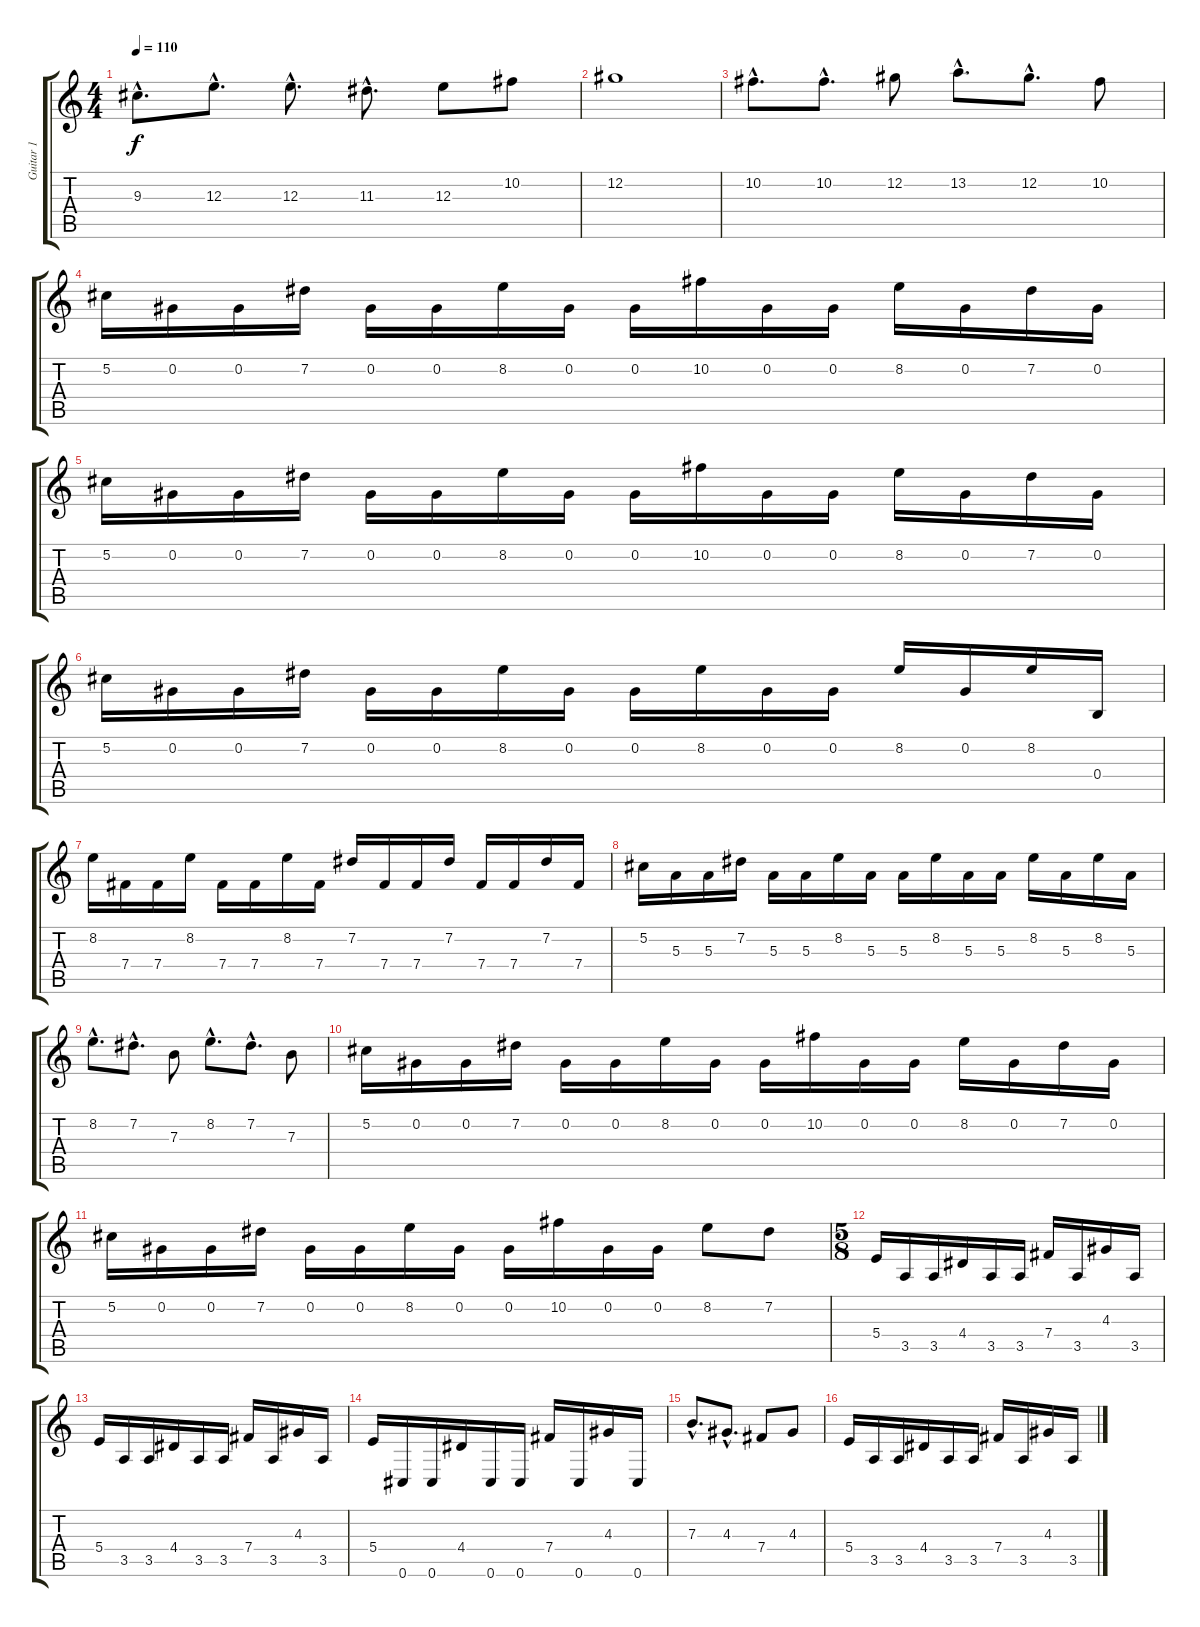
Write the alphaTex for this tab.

\track ("Guitar 1" "Guitar 1") {instrument distortionguitar}
\staff {score tabs}
\tuning (Db4 Ab3 E3 B2 Gb2 Db2) {hide}
\ts (4 4)
\tempo 110
\clef g2
\ks c
9.3{hac}.8{d dy f} 12.3{hac}.8{d} 12.3{hac}.8{d} 11.3{hac}.8{d} 12.3.8 10.2.8 |
12.2.1 |
10.2{hac}.8{d} 10.2{hac}.8{d} 12.2.8 13.2{hac}.8{d} 12.2{hac}.8{d} 10.2.8 |
5.2.16 0.2.16 0.2.16 7.2.16 0.2.16 0.2.16 8.2.16 0.2.16 0.2.16 10.2.16 0.2.16 0.2.16 8.2.16 0.2.16 7.2.16 0.2.16 |
5.2.16 0.2.16 0.2.16 7.2.16 0.2.16 0.2.16 8.2.16 0.2.16 0.2.16 10.2.16 0.2.16 0.2.16 8.2.16 0.2.16 7.2.16 0.2.16 |
5.2.16 0.2.16 0.2.16 7.2.16 0.2.16 0.2.16 8.2.16 0.2.16 0.2.16 8.2.16 0.2.16 0.2.16 8.2.16 0.2.16 8.2.16 0.4.16 |
8.2.16 7.4.16 7.4.16 8.2.16 7.4.16 7.4.16 8.2.16 7.4.16 7.2.16 7.4.16 7.4.16 7.2.16 7.4.16 7.4.16 7.2.16 7.4.16 |
5.2.16 5.3.16 5.3.16 7.2.16 5.3.16 5.3.16 8.2.16 5.3.16 5.3.16 8.2.16 5.3.16 5.3.16 8.2.16 5.3.16 8.2.16 5.3.16 |
8.2{hac}.8{d} 7.2{hac}.8{d} 7.3.8 8.2{hac}.8{d} 7.2{hac}.8{d} 7.3.8 |
5.2.16 0.2.16 0.2.16 7.2.16 0.2.16 0.2.16 8.2.16 0.2.16 0.2.16 10.2.16 0.2.16 0.2.16 8.2.16 0.2.16 7.2.16 0.2.16 |
5.2.16 0.2.16 0.2.16 7.2.16 0.2.16 0.2.16 8.2.16 0.2.16 0.2.16 10.2.16 0.2.16 0.2.16 8.2.8 7.2.8 |
\ts (5 8)
5.4.16 3.5.16 3.5.16 4.4.16 3.5.16 3.5.16 7.4.16 3.5.16 4.3.16 3.5.16 |
5.4.16 3.5.16 3.5.16 4.4.16 3.5.16 3.5.16 7.4.16 3.5.16 4.3.16 3.5.16 |
5.4.16 0.6.16 0.6.16 4.4.16 0.6.16 0.6.16 7.4.16 0.6.16 4.3.16 0.6.16 |
7.3{hac}.8{d} 4.3{hac}.8{d} 7.4.8 4.3.8 |
5.4.16 3.5.16 3.5.16 4.4.16 3.5.16 3.5.16 7.4.16 3.5.16 4.3.16 3.5.16
